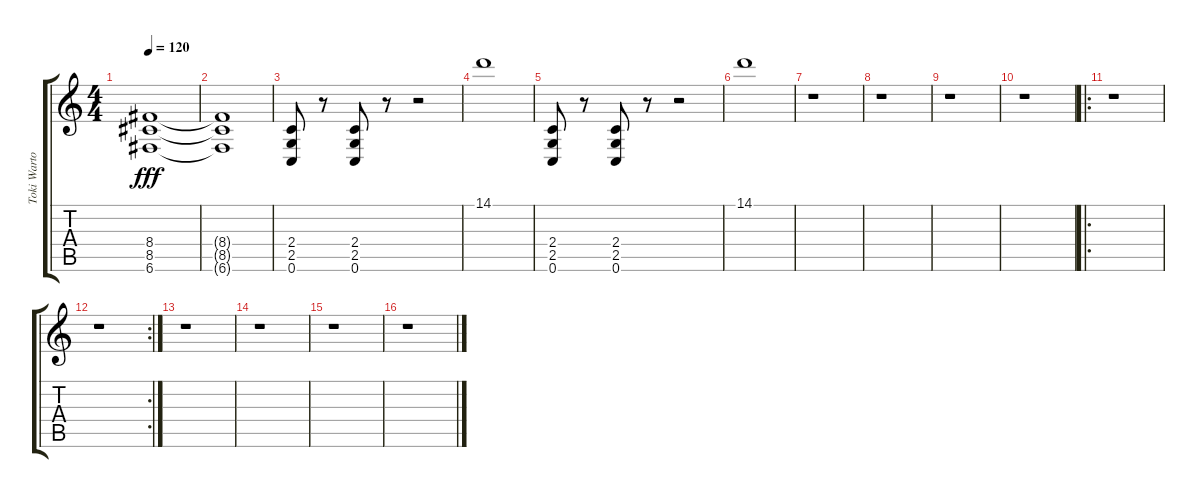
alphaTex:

\track ("Toki Wartooth" "Toki Warto") {instrument overdrivenguitar}
\staff {score tabs}
\tuning (C4 G3 Eb3 Bb2 F2 C2) {hide}
\ts (4 4)
\tempo 120
\clef g2
\ks c
(8.4 8.5 6.6).1{dy fff} |
(8.4{t} 8.5{t} 6.6{t}).1 |
(2.4 2.5 0.6).8 r.8 (2.4 2.5 0.6).8 r.8 r.2 |
14.1.1 |
(2.4 2.5 0.6).8 r.8 (2.4 2.5 0.6).8 r.8 r.2 |
14.1.1 |
r.1 |
r.1 |
r.1 |
r.1 |
\ro
r.1 |
\rc 2
r.1 |
r.1 |
r.1 |
r.1 |
r.1
